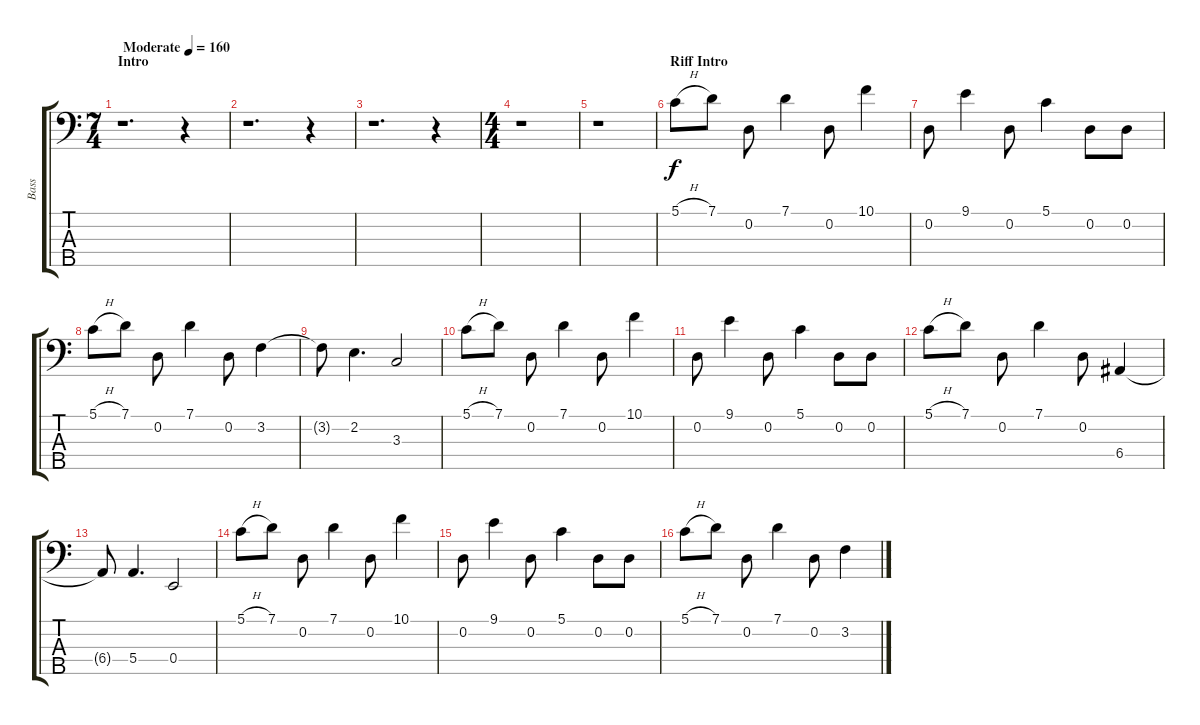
\track ("Bass" "Bass") {instrument electricbassfinger}
\staff {score tabs}
\tuning (G2 D2 A1 E1 B0) {hide}
\ts (7 4)
\section ("" "Intro")
\tempo (160 "Moderate")
\clef f4
\ks c
r.1{d dy f instrument electricbassfinger} r.4 |
r.1{d} r.4 |
r.1{d} r.4 |
\ts (4 4)
r.1 |
r.1 |
\section ("" "Riff Intro")
5.1{h}.8 7.1.8 0.2.8 7.1.4 0.2.8 10.1.4 |
0.2.8 9.1.4 0.2.8 5.1.4 0.2.8 0.2.8 |
5.1{h}.8 7.1.8 0.2.8 7.1.4 0.2.8 3.2.4 |
3.2{t}.8 2.2.4{d} 3.3.2 |
5.1{h}.8 7.1.8 0.2.8 7.1.4 0.2.8 10.1.4 |
0.2.8 9.1.4 0.2.8 5.1.4 0.2.8 0.2.8 |
5.1{h}.8 7.1.8 0.2.8 7.1.4 0.2.8 6.4.4 |
6.4{t}.8 5.4.4{d} 0.4.2 |
5.1{h}.8 7.1.8 0.2.8 7.1.4 0.2.8 10.1.4 |
0.2.8 9.1.4 0.2.8 5.1.4 0.2.8 0.2.8 |
5.1{h}.8 7.1.8 0.2.8 7.1.4 0.2.8 3.2.4
